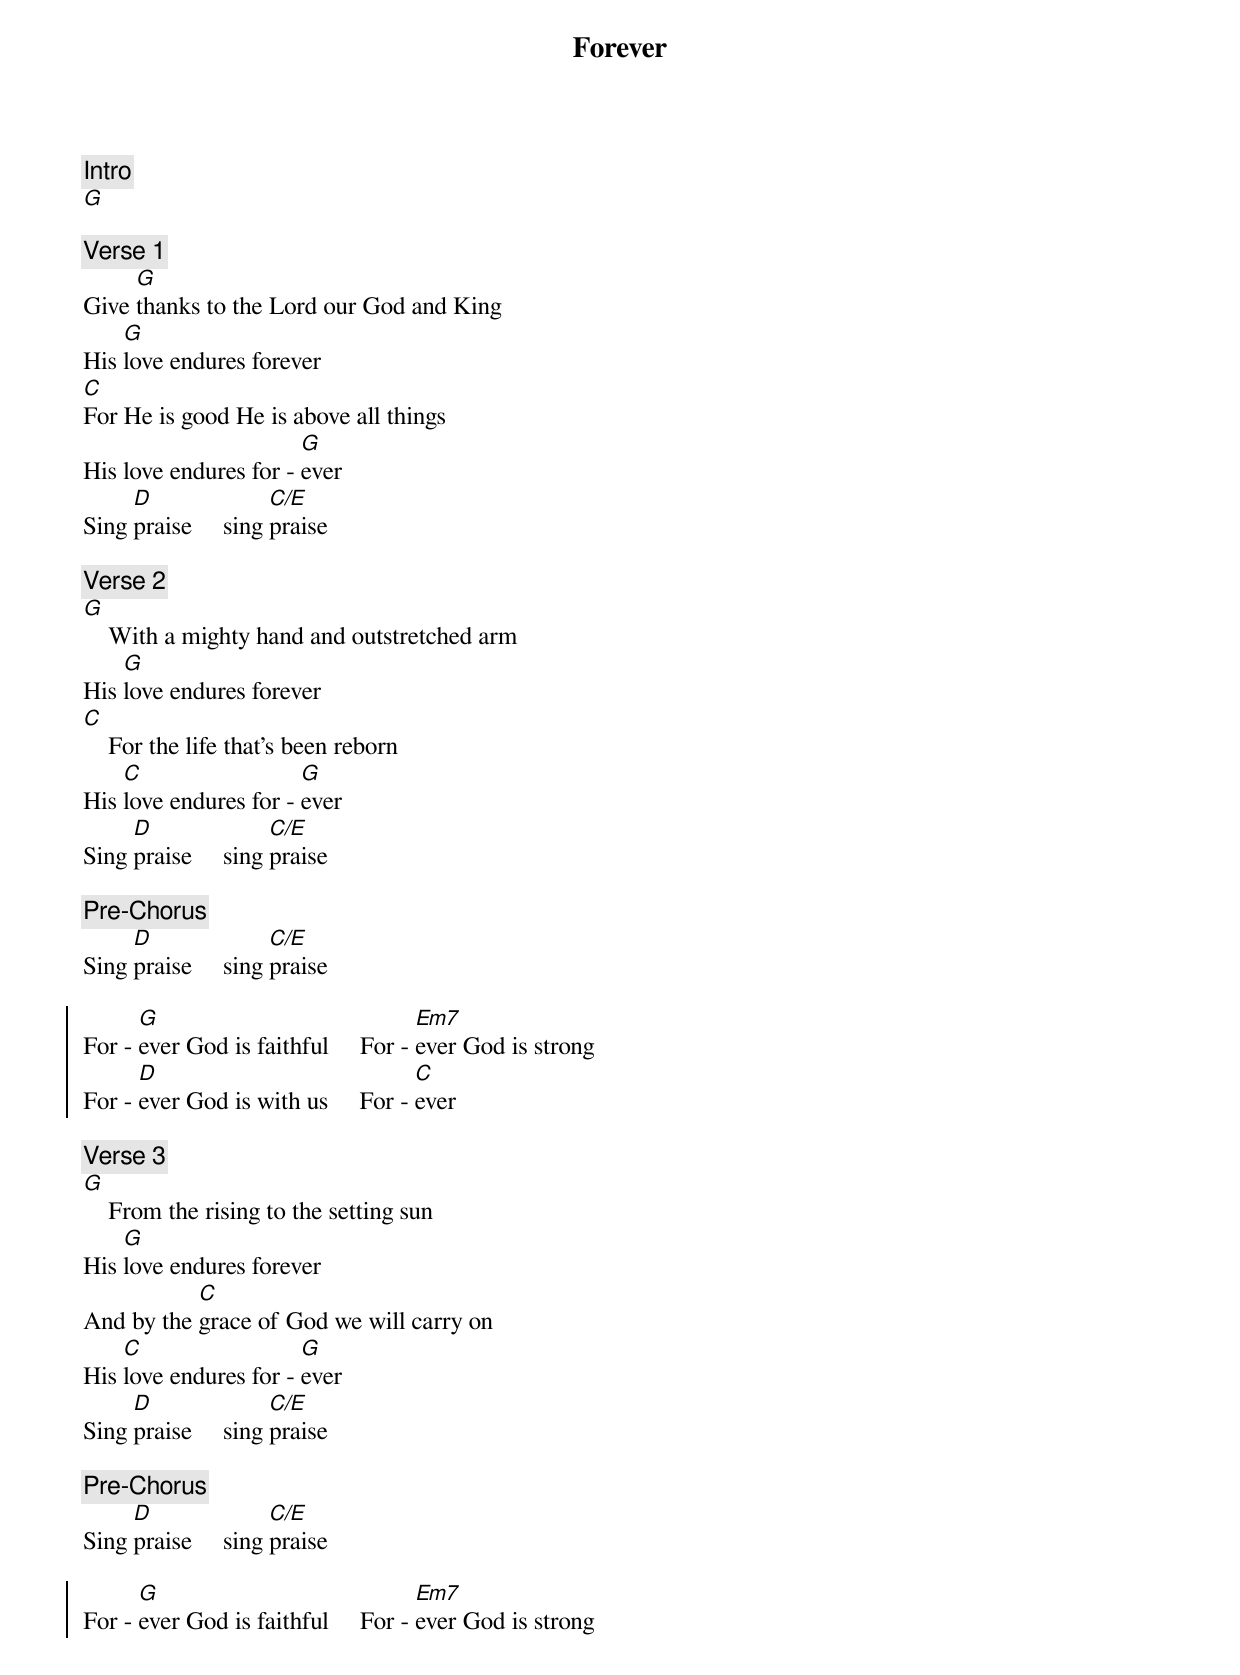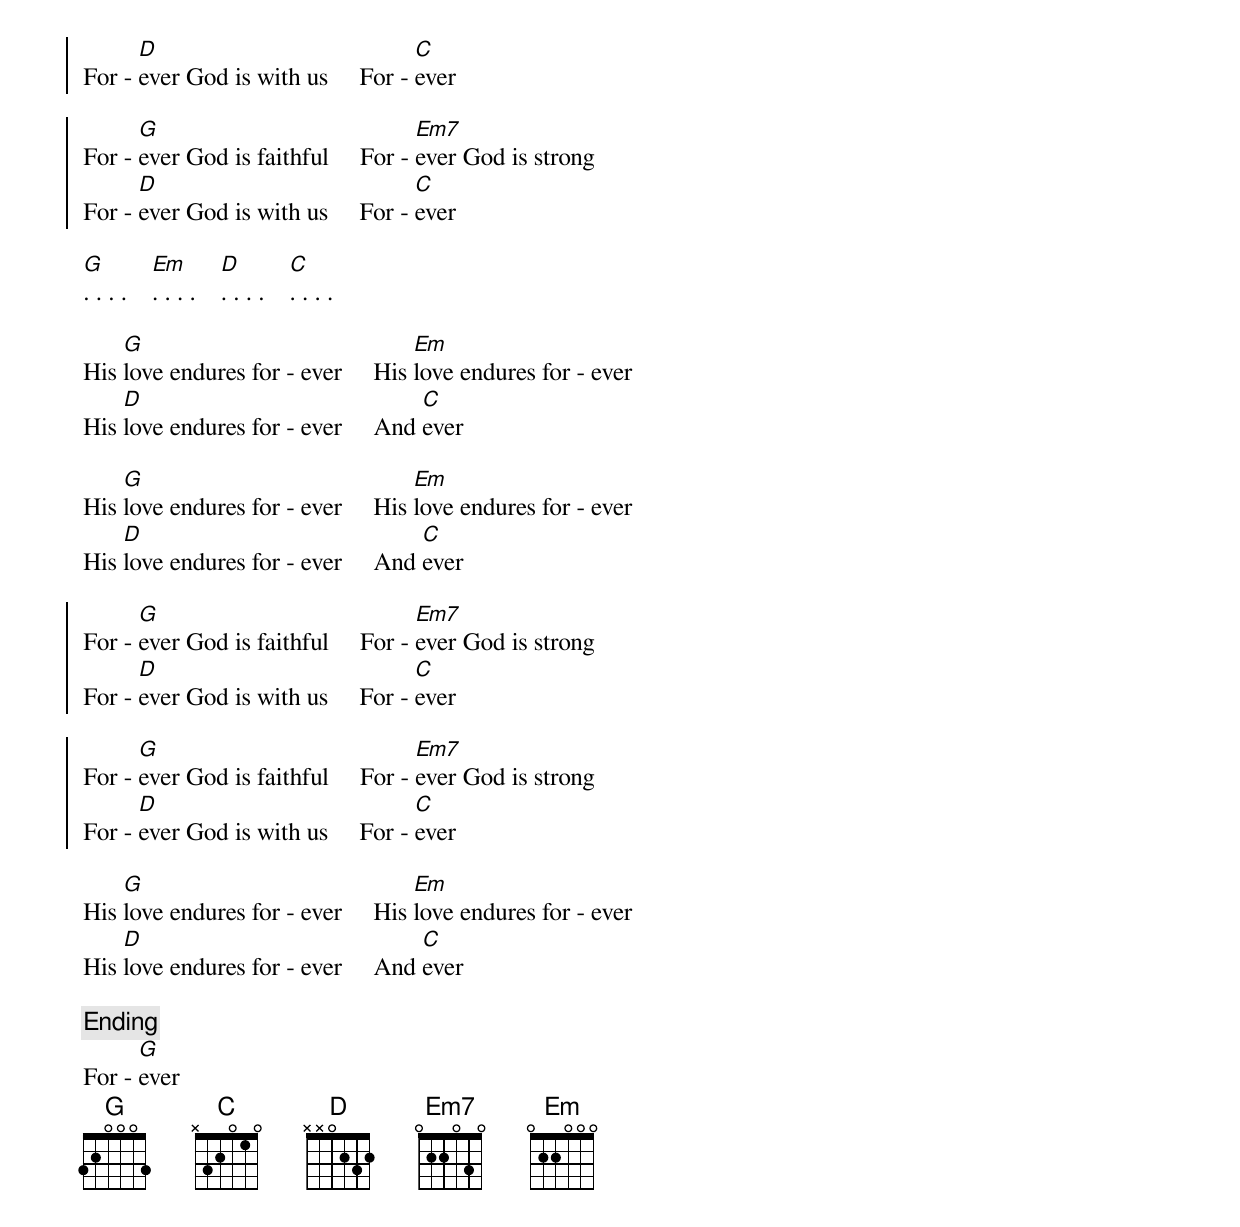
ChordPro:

{title: Forever}
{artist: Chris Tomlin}
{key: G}
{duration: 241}
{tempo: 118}
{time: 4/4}
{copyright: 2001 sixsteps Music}

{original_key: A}
{c: Intro}
[G]

{c: Verse 1}
Give [G]thanks to the Lord our God and King
His [G]love endures forever
[C]For He is good He is above all things
His love endures for - [G]ever
Sing [D]praise     sing [C/E]praise

{c: Verse 2}
[G]    With a mighty hand and outstretched arm
His [G]love endures forever
[C]    For the life that's been reborn
His [C]love endures for - [G]ever
Sing [D]praise     sing [C/E]praise

{c: Pre-Chorus}
Sing [D]praise     sing [C/E]praise

{start_of_chorus}
For - [G]ever God is faithful     For - [Em7]ever God is strong
For - [D]ever God is with us     For - [C]ever
{end_of_chorus}

{c: Verse 3}
[G]    From the rising to the setting sun
His [G]love endures forever
And by the [C]grace of God we will carry on
His [C]love endures for - [G]ever
Sing [D]praise     sing [C/E]praise

{c: Pre-Chorus}
Sing [D]praise     sing [C/E]praise

{start_of_chorus}
For - [G]ever God is faithful     For - [Em7]ever God is strong
For - [D]ever God is with us     For - [C]ever

For - [G]ever God is faithful     For - [Em7]ever God is strong
For - [D]ever God is with us     For - [C]ever
{end_of_chorus}

[G]. . . .    [Em]. . . .    [D]. . . .    [C]. . . .

{sob}
His [G]love endures for - ever     His [Em]love endures for - ever
His [D]love endures for - ever     And [C]ever

His [G]love endures for - ever     His [Em]love endures for - ever
His [D]love endures for - ever     And [C]ever
{eob}

{start_of_chorus}
For - [G]ever God is faithful     For - [Em7]ever God is strong
For - [D]ever God is with us     For - [C]ever

For - [G]ever God is faithful     For - [Em7]ever God is strong
For - [D]ever God is with us     For - [C]ever
{end_of_chorus}

{sob}
His [G]love endures for - ever     His [Em]love endures for - ever
His [D]love endures for - ever     And [C]ever
{eob}

{c: Ending}
For - [G]ever
